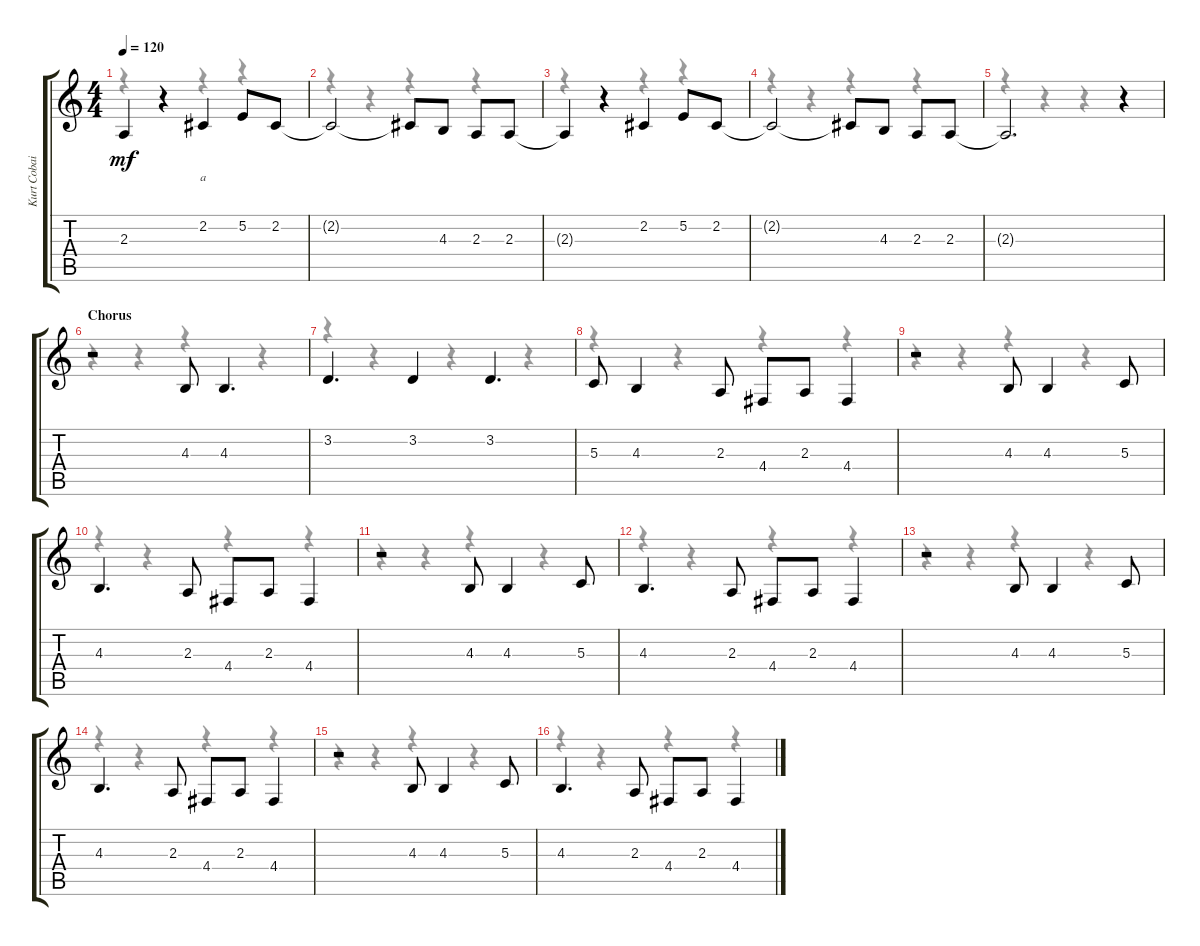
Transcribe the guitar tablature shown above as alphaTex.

\track ("Kurt Cobain (Voice)" "Kurt Cobai") {instrument cello}
\staff {score tabs}
\tuning (E4 B3 G3 D3 A2 E2) {hide}
\voice
\ts (4 4)
\tempo 120
\clef g2
\ks c
2.3{t}.4{lyrics (0 " ") lyrics (1 "") lyrics (2 "") lyrics (3 "") lyrics (4 "") dy mf} r.4 2.2.4{lyrics (0 "a") lyrics (1 "") lyrics (2 "") lyrics (3 "") lyrics (4 "")} 5.2.8 2.2.8 |
2.2{t}.2 2.2{t}.8 4.3.8 2.3.8 2.3.8 |
2.3{t}.4 r.4 2.2.4 5.2.8 2.2.8 |
2.2{t}.2 2.2{t}.8 4.3.8 2.3.8 2.3.8 |
2.3{t}.2{d} r.4 |
\section ("" "Chorus")
r.2 4.3.8 4.3.4{d} |
3.2.4{d} 3.2.4 3.2.4{d} |
5.3.8 4.3.4 2.3.8 4.4.8 2.3.8 4.4.4 |
r.2 4.3.8 4.3.4 5.3.8 |
4.3.4{d} 2.3.8 4.4.8 2.3.8 4.4.4 |
r.2 4.3.8 4.3.4 5.3.8 |
4.3.4{d} 2.3.8 4.4.8 2.3.8 4.4.4 |
r.2 4.3.8 4.3.4 5.3.8 |
4.3.4{d} 2.3.8 4.4.8 2.3.8 4.4.4 |
r.2 4.3.8 4.3.4 5.3.8 |
4.3.4{d} 2.3.8 4.4.8 2.3.8 4.4.4
\voice
\clef g2
\ottava regular
\simile none
\ks c
r.4{dy f} r.4 r.4 r.4 |
r.4 r.4 r.4 r.4 |
r.4 r.4 r.4 r.4 |
r.4 r.4 r.4 r.4 |
r.4 r.4 r.4 r.4 |
r.4 r.4 r.4 r.4 |
r.4 r.4 r.4 r.4 |
r.4 r.4 r.4 r.4 |
r.4 r.4 r.4 r.4 |
r.4 r.4 r.4 r.4 |
r.4 r.4 r.4 r.4 |
r.4 r.4 r.4 r.4 |
r.4 r.4 r.4 r.4 |
r.4 r.4 r.4 r.4 |
r.4 r.4 r.4 r.4 |
r.4 r.4 r.4 r.4
